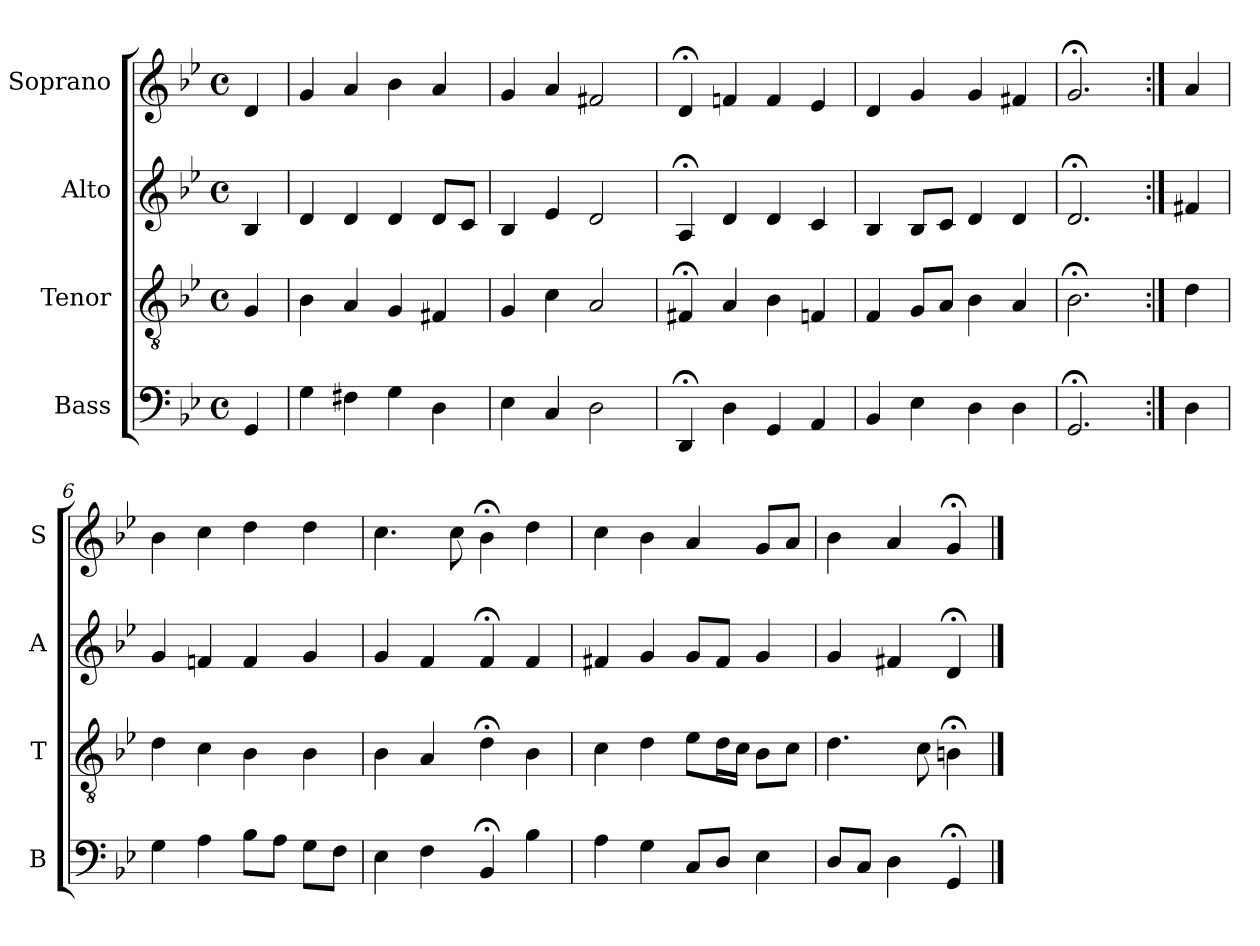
**kern	**kern	**kern	**kern
*part4	*part3	*part2	*part1
*staff4	*staff3	*staff2	*staff1
*I"Bass	*I"Tenor	*I"Alto	*I"Soprano
*I'B	*I'T	*I'A	*I'S
*clefF4	*clefGv2	*clefG2	*clefG2
*k[b-e-]	*k[b-e-]	*k[b-e-]	*k[b-e-]
*g:	*g:	*g:	*g:
*M4/4	*M4/4	*M4/4	*M4/4
*met(c)	*met(c)	*met(c)	*met(c)
*MM100	*MM100	*MM100	*MM100
=	=	=	=
4GG	4G	4B-	4d
=1	=1	=1	=1
4G	4B-	4d	4g
4F#X	4A	4d	4a
4G	4G	4d	4b-
4D	4F#X	8dL	4a
.	.	8cJ	.
=2	=2	=2	=2
4E-	4G	4B-	4g
4C	4c	4e-	4a
2D	2A	2d	2f#X
=3	=3	=3	=3
4DD;<	4F#X;<	4A;<	4d;<
4D	4A	4d	4fn
4GG	4B-	4d	4f
4AA	4Fn	4c	4e-
=4	=4	=4	=4
4BB-	4F	4B-	4d
4E-	8GL	8B-L	4g
.	8AJ	8cJ	.
4D	4B-	4d	4g
4D	4A	4d	4f#X
=5	=5	=5	=5
2.GG;<	2.B-;<i	2.d;<	2.g;<i
=:|!	=:|!	=:|!	=:|!
4D	4di	4f#X	4ai
=6	=6	=6	=6
4G	4d	4g	4b-
4A	4c	4fn	4cc
8B-L	4B-	4f	4dd
8AJ	.	.	.
8GL	4B-	4g	4dd
8FJ	.	.	.
=7	=7	=7	=7
4E-	4B-	4g	4.cc
4F	4A	4f	.
.	.	.	8cc
4BB-;<	4d;<	4f;<	4b-;<
4B-	4B-	4f	4dd
=8	=8	=8	=8
4A	4c	4f#X	4cc
4G	4d	4g	4b-
8CL	8e-L	8gL	4a
8DJ	16dL	8f#J	.
.	16cJJ	.	.
4E-	8B-L	4g	8gL
.	8cJ	.	8aJ
=9	=9	=9	=9
8DL	4.d	4g	4b-
8CJ	.	.	.
4D	.	4f#X	4a
.	8c	.	.
4GG;<	4Bn;<	4d;<	4g;<
==	==	==	==
*-	*-	*-	*-
